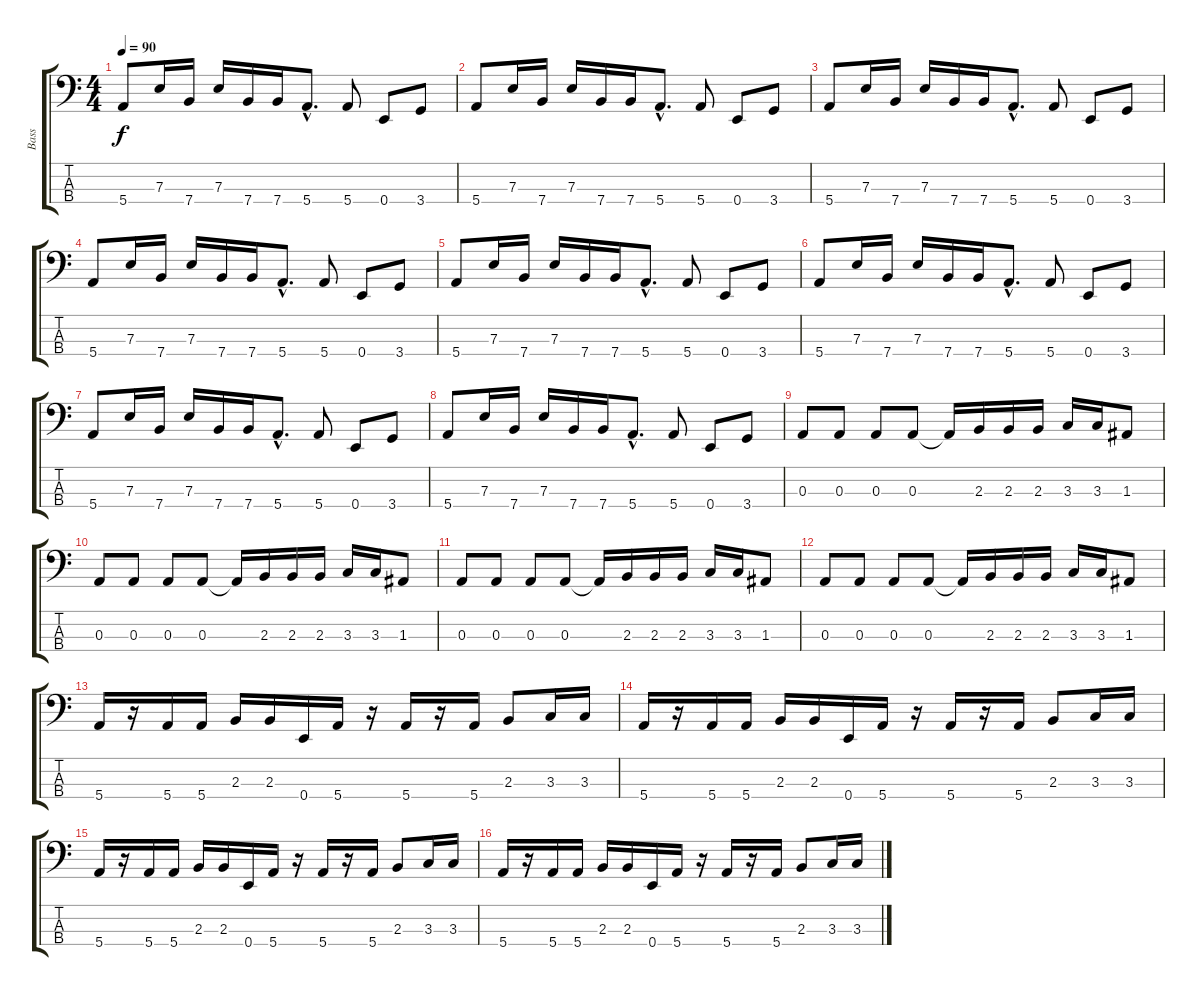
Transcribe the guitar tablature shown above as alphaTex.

\track ("Bass" "Bass") {instrument electricbassfinger}
\staff {score tabs}
\tuning (G2 D2 A1 E1) {hide}
\ts (4 4)
\tempo 90
\clef f4
\ks c
5.4.8{dy f} 7.3.16 7.4.16 7.3.16 7.4.16 7.4.16 5.4{hac}.8{d} 5.4.8 0.4.8 3.4.8 |
5.4.8 7.3.16 7.4.16 7.3.16 7.4.16 7.4.16 5.4{hac}.8{d} 5.4.8 0.4.8 3.4.8 |
5.4.8 7.3.16 7.4.16 7.3.16 7.4.16 7.4.16 5.4{hac}.8{d} 5.4.8 0.4.8 3.4.8 |
5.4.8 7.3.16 7.4.16 7.3.16 7.4.16 7.4.16 5.4{hac}.8{d} 5.4.8 0.4.8 3.4.8 |
5.4.8 7.3.16 7.4.16 7.3.16 7.4.16 7.4.16 5.4{hac}.8{d} 5.4.8 0.4.8 3.4.8 |
5.4.8 7.3.16 7.4.16 7.3.16 7.4.16 7.4.16 5.4{hac}.8{d} 5.4.8 0.4.8 3.4.8 |
5.4.8 7.3.16 7.4.16 7.3.16 7.4.16 7.4.16 5.4{hac}.8{d} 5.4.8 0.4.8 3.4.8 |
5.4.8 7.3.16 7.4.16 7.3.16 7.4.16 7.4.16 5.4{hac}.8{d} 5.4.8 0.4.8 3.4.8 |
0.3.8 0.3.8 0.3.8 0.3.8 0.3{t}.16 2.3.16 2.3.16 2.3.16 3.3.16 3.3.16 1.3.8 |
0.3.8 0.3.8 0.3.8 0.3.8 0.3{t}.16 2.3.16 2.3.16 2.3.16 3.3.16 3.3.16 1.3.8 |
0.3.8 0.3.8 0.3.8 0.3.8 0.3{t}.16 2.3.16 2.3.16 2.3.16 3.3.16 3.3.16 1.3.8 |
0.3.8 0.3.8 0.3.8 0.3.8 0.3{t}.16 2.3.16 2.3.16 2.3.16 3.3.16 3.3.16 1.3.8 |
5.4.16 r.16 5.4.16 5.4.16 2.3.16 2.3.16 0.4.16 5.4.16 r.16 5.4.16 r.16 5.4.16 2.3.8 3.3.16 3.3.16 |
5.4.16 r.16 5.4.16 5.4.16 2.3.16 2.3.16 0.4.16 5.4.16 r.16 5.4.16 r.16 5.4.16 2.3.8 3.3.16 3.3.16 |
5.4.16 r.16 5.4.16 5.4.16 2.3.16 2.3.16 0.4.16 5.4.16 r.16 5.4.16 r.16 5.4.16 2.3.8 3.3.16 3.3.16 |
5.4.16 r.16 5.4.16 5.4.16 2.3.16 2.3.16 0.4.16 5.4.16 r.16 5.4.16 r.16 5.4.16 2.3.8 3.3.16 3.3.16
